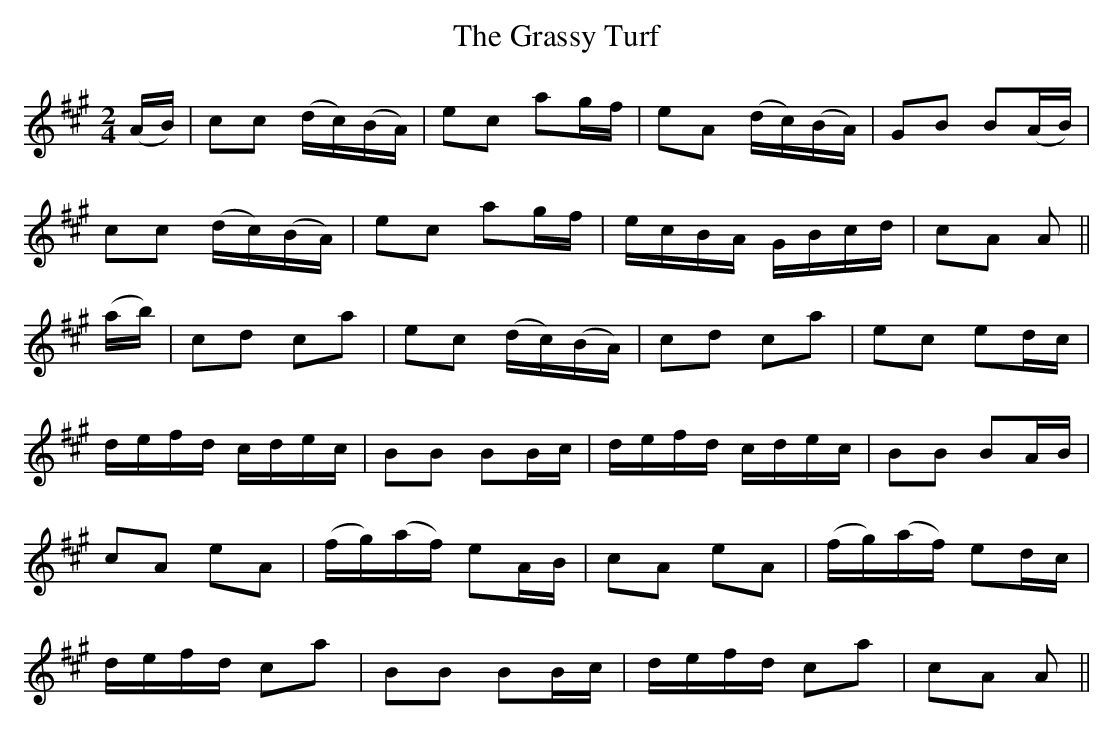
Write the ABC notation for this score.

X:1
T: Grassy Turf, The
M: 2/4
L: 1/16
K: A
(AB)|c2c2 (dc)(BA)|e2c2 a2gf|e2A2 (dc)(BA)|G2B2 B2(AB)|
c2c2 (dc)(BA)|e2c2 a2gf|ecBA GBcd|c2A2 A2||
(ab)|c2d2 c2a2|e2c2 (dc)(BA)|c2d2 c2a2|e2c2 e2dc|
defd cdec|B2B2 B2Bc|defd cdec|B2B2 B2AB|
c2A2 e2A2|(fg)(af) e2AB|c2A2 e2A2|(fg)(af) e2dc|
defd c2a2|B2B2 B2Bc|defd c2a2|c2A2 A2||
